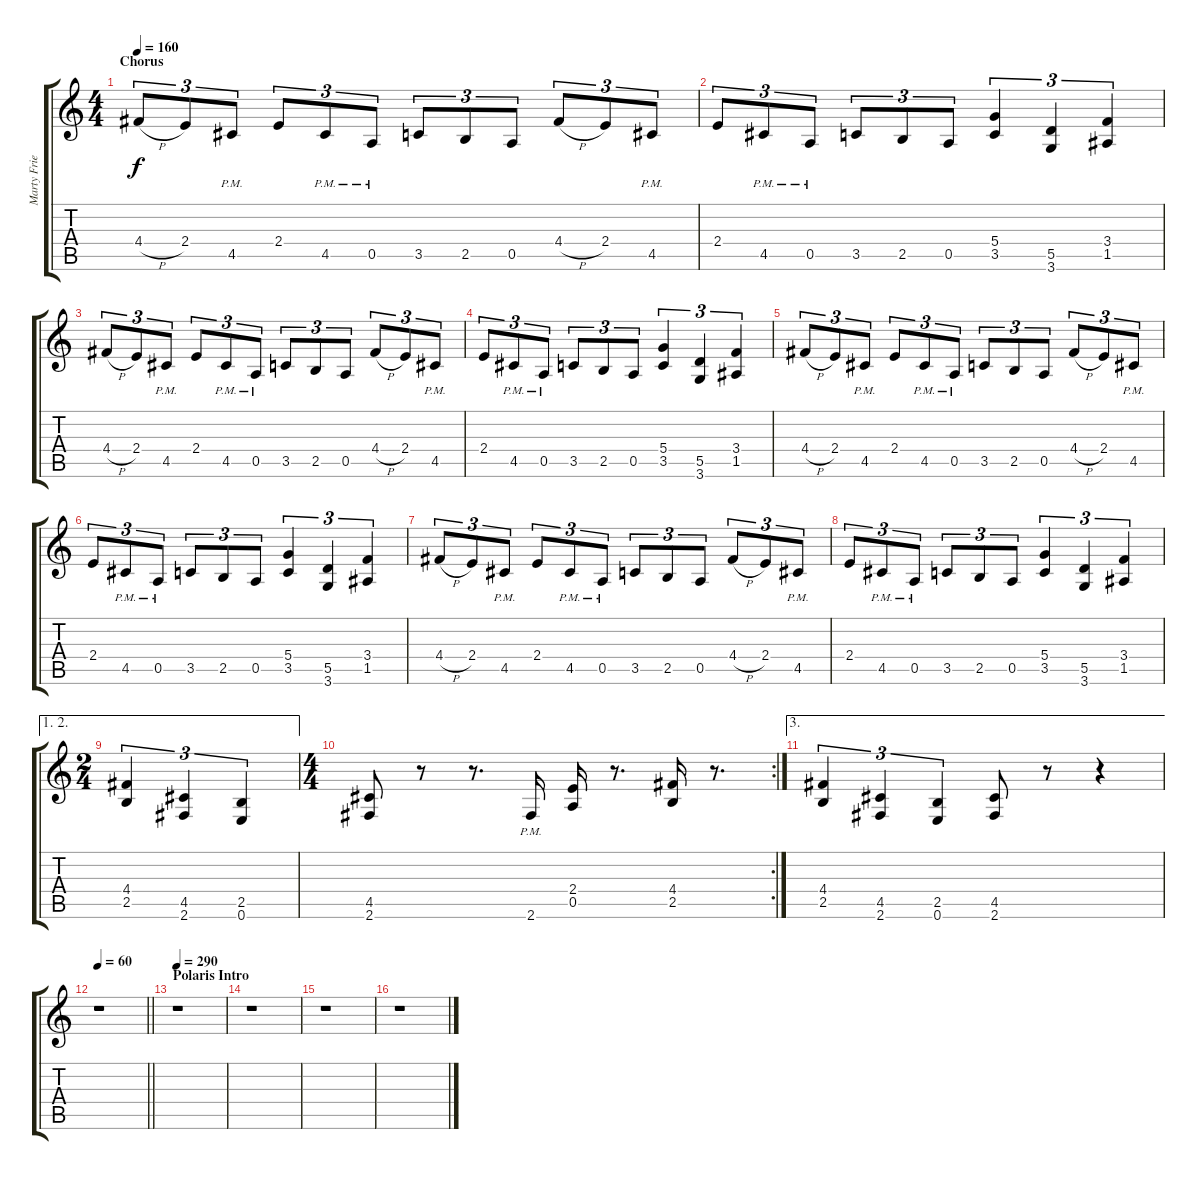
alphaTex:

\track ("Marty Friedman" "Marty Frie") {instrument distortionguitar}
\staff {score tabs}
\tuning (E4 B3 G3 D3 A2 E2) {hide}
\ts (4 4)
\section ("" "Chorus")
\tempo 160
\clef g2
\ks c
4.4{h}.8{tu (3 2) dy f} 2.4.8{tu (3 2)} 4.5{pm}.8{tu (3 2)} 2.4.8{tu (3 2)} 4.5{pm}.8{tu (3 2)} 0.5{pm}.8{tu (3 2)} 3.5.8{tu (3 2)} 2.5.8{tu (3 2)} 0.5.8{tu (3 2)} 4.4{h}.8{tu (3 2)} 2.4.8{tu (3 2)} 4.5{pm}.8{tu (3 2)} |
2.4.8{tu (3 2)} 4.5{pm}.8{tu (3 2)} 0.5{pm}.8{tu (3 2)} 3.5.8{tu (3 2)} 2.5.8{tu (3 2)} 0.5.8{tu (3 2)} (5.4 3.5).4{tu (3 2)} (5.5 3.6).4{tu (3 2)} (3.4 1.5).4{tu (3 2)} |
4.4{h}.8{tu (3 2)} 2.4.8{tu (3 2)} 4.5{pm}.8{tu (3 2)} 2.4.8{tu (3 2)} 4.5{pm}.8{tu (3 2)} 0.5{pm}.8{tu (3 2)} 3.5.8{tu (3 2)} 2.5.8{tu (3 2)} 0.5.8{tu (3 2)} 4.4{h}.8{tu (3 2)} 2.4.8{tu (3 2)} 4.5{pm}.8{tu (3 2)} |
2.4.8{tu (3 2)} 4.5{pm}.8{tu (3 2)} 0.5{pm}.8{tu (3 2)} 3.5.8{tu (3 2)} 2.5.8{tu (3 2)} 0.5.8{tu (3 2)} (5.4 3.5).4{tu (3 2)} (5.5 3.6).4{tu (3 2)} (3.4 1.5).4{tu (3 2)} |
4.4{h}.8{tu (3 2)} 2.4.8{tu (3 2)} 4.5{pm}.8{tu (3 2)} 2.4.8{tu (3 2)} 4.5{pm}.8{tu (3 2)} 0.5{pm}.8{tu (3 2)} 3.5.8{tu (3 2)} 2.5.8{tu (3 2)} 0.5.8{tu (3 2)} 4.4{h}.8{tu (3 2)} 2.4.8{tu (3 2)} 4.5{pm}.8{tu (3 2)} |
2.4.8{tu (3 2)} 4.5{pm}.8{tu (3 2)} 0.5{pm}.8{tu (3 2)} 3.5.8{tu (3 2)} 2.5.8{tu (3 2)} 0.5.8{tu (3 2)} (5.4 3.5).4{tu (3 2)} (5.5 3.6).4{tu (3 2)} (3.4 1.5).4{tu (3 2)} |
4.4{h}.8{tu (3 2)} 2.4.8{tu (3 2)} 4.5{pm}.8{tu (3 2)} 2.4.8{tu (3 2)} 4.5{pm}.8{tu (3 2)} 0.5{pm}.8{tu (3 2)} 3.5.8{tu (3 2)} 2.5.8{tu (3 2)} 0.5.8{tu (3 2)} 4.4{h}.8{tu (3 2)} 2.4.8{tu (3 2)} 4.5{pm}.8{tu (3 2)} |
2.4.8{tu (3 2)} 4.5{pm}.8{tu (3 2)} 0.5{pm}.8{tu (3 2)} 3.5.8{tu (3 2)} 2.5.8{tu (3 2)} 0.5.8{tu (3 2)} (5.4 3.5).4{tu (3 2)} (5.5 3.6).4{tu (3 2)} (3.4 1.5).4{tu (3 2)} |
\ae (1 2)
\ts (2 4)
(4.4 2.5).4{tu (3 2)} (4.5 2.6).4{tu (3 2)} (2.5 0.6).4{tu (3 2)} |
\rc 2
\ts (4 4)
(4.5 2.6).8 r.8 r.8{d} 2.6{pm}.16 (2.4 0.5).16 r.8{d} (4.4 2.5).16 r.8{d} |
\ae 3
(4.4 2.5).4{tu (3 2)} (4.5 2.6).4{tu (3 2)} (2.5 0.6).4{tu (3 2)} (4.5 2.6).8 r.8 r.4 |
\tempo 60
\barLineRight lightlight
r.1 |
\section ("" "Polaris Intro")
\tempo 290
r.1 |
r.1 |
r.1 |
r.1
